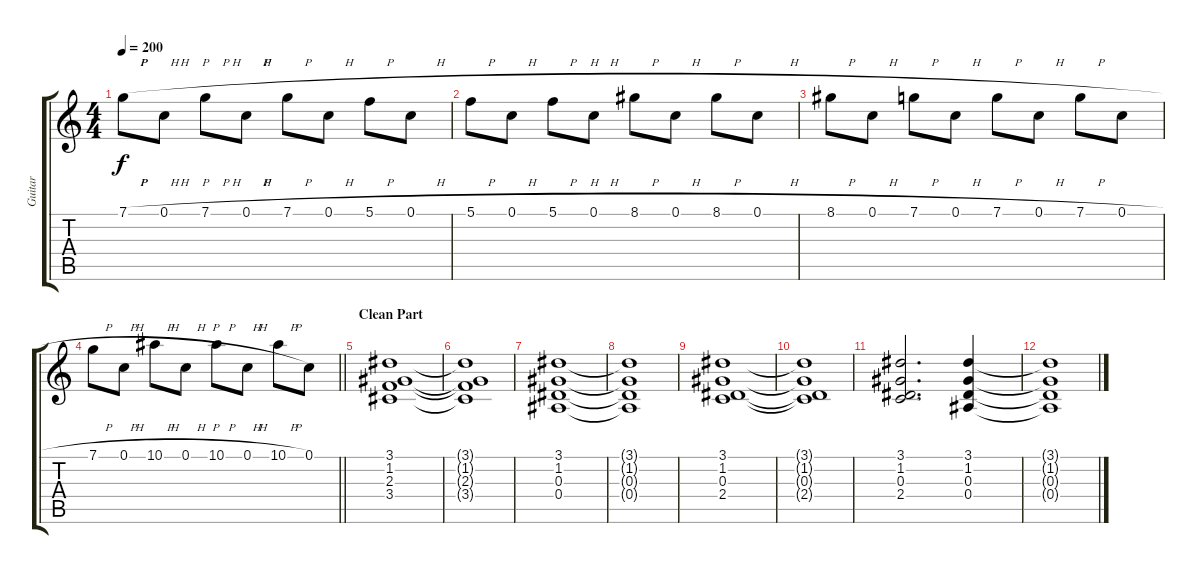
\track ("Guitar" "Guitar") {instrument distortionguitar}
\staff {score tabs}
\tuning (C4 G3 Eb3 Bb2 F2 C2) {hide}
\ts (4 4)
\tempo 200
\clef g2
\ks c
7.1{h}.8{dy f} 0.1{h}.8 7.1{h}.8 0.1{h}.8 7.1{h}.8 0.1{h}.8 5.1{h}.8 0.1{h}.8 |
5.1{h}.8 0.1{h}.8 5.1{h}.8 0.1{h}.8 8.1{h}.8 0.1{h}.8 8.1{h}.8 0.1{h}.8 |
8.1{h}.8 0.1{h}.8 7.1{h}.8 0.1{h}.8 7.1{h}.8 0.1{h}.8 7.1{h}.8 0.1{h}.8 |
\barLineRight lightlight
7.1{h}.8 0.1{h}.8 10.1{h}.8 0.1{h}.8 10.1{h}.8 0.1{h}.8 10.1{h}.8 0.1.8 |
\section ("" "Clean Part")
(3.1 1.2 2.3 3.4).1 |
(3.1{t} 1.2{t} 2.3{t} 3.4{t}).1 |
(3.1 1.2 0.3 0.4).1 |
(3.1{t} 1.2{t} 0.3{t} 0.4{t}).1 |
(3.1 1.2 0.3 2.4).1 |
(3.1{t} 1.2{t} 0.3{t} 2.4{t}).1 |
(3.1 1.2 0.3 2.4).2{d} (3.1 1.2 0.3 0.4).4 |
(3.1{t} 1.2{t} 0.3{t} 0.4{t}).1
